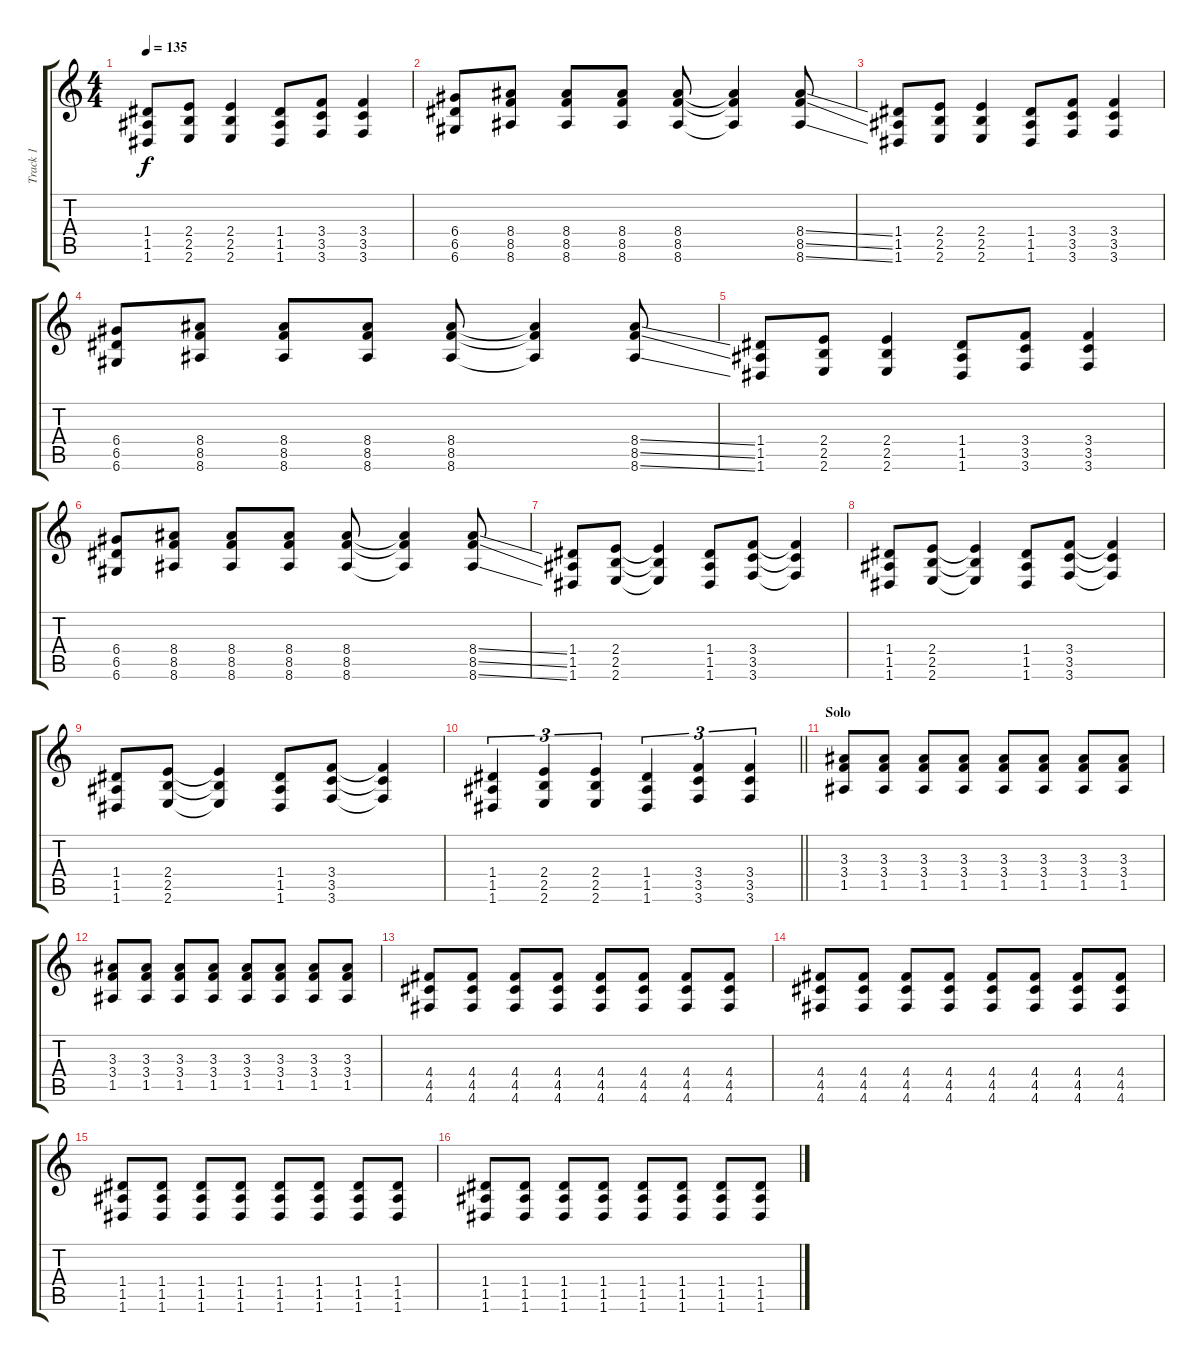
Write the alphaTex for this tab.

\track ("Track 1" "Track 1") {instrument overdrivenguitar}
\staff {score tabs}
\tuning (E4 B3 G3 D3 A2 D2) {hide}
\ts (4 4)
\tempo 135
\clef g2
\ks c
(1.4 1.5 1.6).8{dy f} (2.4 2.5 2.6).8 (2.4 2.5 2.6).4 (1.4 1.5 1.6).8 (3.4 3.5 3.6).8 (3.4 3.5 3.6).4 |
(6.4 6.5 6.6).8 (8.4 8.5 8.6).8 (8.4 8.5 8.6).8 (8.4 8.5 8.6).8 (8.4 8.5 8.6).8 (8.4{t} 8.5{t} 8.6{t}).4 (8.4{ss} 8.5{ss} 8.6{ss}).8 |
(1.4 1.5 1.6).8 (2.4 2.5 2.6).8 (2.4 2.5 2.6).4 (1.4 1.5 1.6).8 (3.4 3.5 3.6).8 (3.4 3.5 3.6).4 |
(6.4 6.5 6.6).8 (8.4 8.5 8.6).8 (8.4 8.5 8.6).8 (8.4 8.5 8.6).8 (8.4 8.5 8.6).8 (8.4{t} 8.5{t} 8.6{t}).4 (8.4{ss} 8.5{ss} 8.6{ss}).8 |
(1.4 1.5 1.6).8 (2.4 2.5 2.6).8 (2.4 2.5 2.6).4 (1.4 1.5 1.6).8 (3.4 3.5 3.6).8 (3.4 3.5 3.6).4 |
(6.4 6.5 6.6).8 (8.4 8.5 8.6).8 (8.4 8.5 8.6).8 (8.4 8.5 8.6).8 (8.4 8.5 8.6).8 (8.4{t} 8.5{t} 8.6{t}).4 (8.4{ss} 8.5{ss} 8.6{ss}).8 |
(1.4 1.5 1.6).8 (2.4 2.5 2.6).8 (2.4{t} 2.5{t} 2.6{t}).4 (1.4 1.5 1.6).8 (3.4 3.5 3.6).8 (3.4{t} 3.5{t} 3.6{t}).4 |
(1.4 1.5 1.6).8 (2.4 2.5 2.6).8 (2.4{t} 2.5{t} 2.6{t}).4 (1.4 1.5 1.6).8 (3.4 3.5 3.6).8 (3.4{t} 3.5{t} 3.6{t}).4 |
(1.4 1.5 1.6).8 (2.4 2.5 2.6).8 (2.4{t} 2.5{t} 2.6{t}).4 (1.4 1.5 1.6).8 (3.4 3.5 3.6).8 (3.4{t} 3.5{t} 3.6{t}).4 |
\barLineRight lightlight
(1.4 1.5 1.6).4{tu (3 2)} (2.4 2.5 2.6).4{tu (3 2)} (2.4 2.5 2.6).4{tu (3 2)} (1.4 1.5 1.6).4{tu (3 2)} (3.4 3.5 3.6).4{tu (3 2)} (3.4 3.5 3.6).4{tu (3 2)} |
\section ("" "Solo")
(3.3 3.4 1.5).8 (3.3 3.4 1.5).8 (3.3 3.4 1.5).8 (3.3 3.4 1.5).8 (3.3 3.4 1.5).8 (3.3 3.4 1.5).8 (3.3 3.4 1.5).8 (3.3 3.4 1.5).8 |
(3.3 3.4 1.5).8 (3.3 3.4 1.5).8 (3.3 3.4 1.5).8 (3.3 3.4 1.5).8 (3.3 3.4 1.5).8 (3.3 3.4 1.5).8 (3.3 3.4 1.5).8 (3.3 3.4 1.5).8 |
(4.4 4.5 4.6).8 (4.4 4.5 4.6).8 (4.4 4.5 4.6).8 (4.4 4.5 4.6).8 (4.4 4.5 4.6).8 (4.4 4.5 4.6).8 (4.4 4.5 4.6).8 (4.4 4.5 4.6).8 |
(4.4 4.5 4.6).8 (4.4 4.5 4.6).8 (4.4 4.5 4.6).8 (4.4 4.5 4.6).8 (4.4 4.5 4.6).8 (4.4 4.5 4.6).8 (4.4 4.5 4.6).8 (4.4 4.5 4.6).8 |
(1.4 1.5 1.6).8 (1.4 1.5 1.6).8 (1.4 1.5 1.6).8 (1.4 1.5 1.6).8 (1.4 1.5 1.6).8 (1.4 1.5 1.6).8 (1.4 1.5 1.6).8 (1.4 1.5 1.6).8 |
(1.4 1.5 1.6).8 (1.4 1.5 1.6).8 (1.4 1.5 1.6).8 (1.4 1.5 1.6).8 (1.4 1.5 1.6).8 (1.4 1.5 1.6).8 (1.4 1.5 1.6).8 (1.4 1.5 1.6).8
